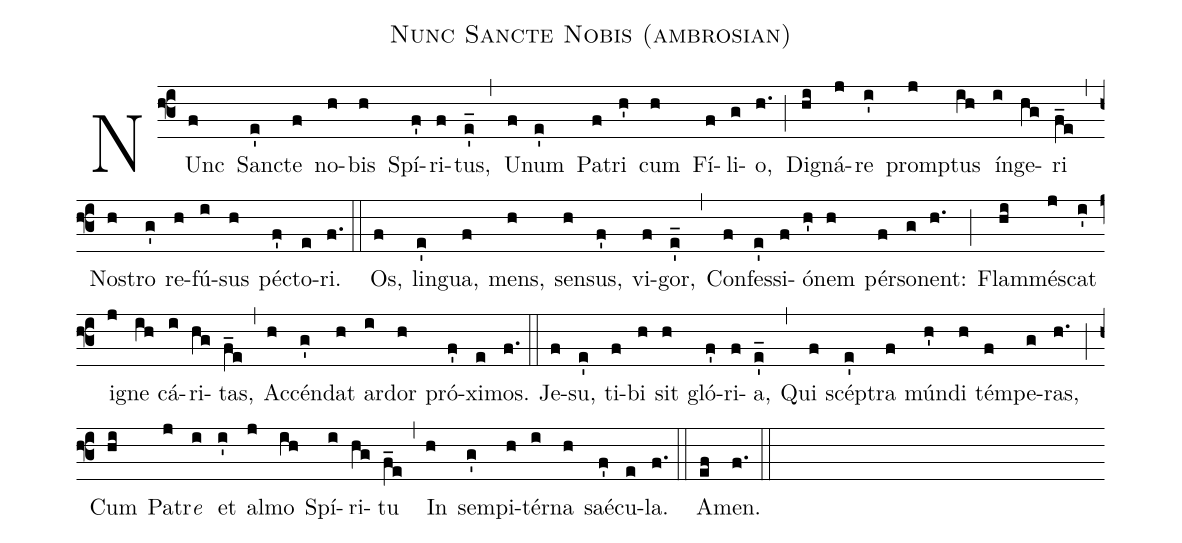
name: Nunc Sancte Nobis (ambrosian);
%%
(f3) NUnc(f) San(e')cte(f) no(h)bis(h) Spí(f')ri(f)tus,(e'_) (,) U(f)num(e') Pa(f)tri(h') cum(h) Fí(f)li(g)o,(h.) (;) Di(hi)gná(j)re(i') prom(j)ptus(ih) ín(i)ge(hg)ri(f_e) (,) No(h)stro(g') re(h)fú(i)sus(h) pé(f')cto(e)ri.(f.) (::)

Os,(f) lin(e')gua,(f) mens,(h) sen(h)sus,(f') vi(f)gor,(e'_) (,)
Con(f)fes(e')si(f)ó(h')nem(h) pér(f)so(g)nent:(h.) (;)
Flam(hi)mé(j)scat(i') i(j)gne(ih) cá(i)ri(hg)tas,(f_e) (,)
Ac(h)cén(g')dat(h) ar(i)dor(h) pró(f')xi(e)mos.(f.) (::)

Je(f)su,(e') ti(f)bi(h) sit(h) gló(f')ri(f)a,(e'_) (,)
Qui(f) scép(e')tra(f) mún(h')di(h) tém(f)pe(g)ras,(h.) (;)
Cum(hi) Pa(j)tr<i>e</i>(i) et(i') al(j)mo(ih) Spí(i)ri(hg)tu(f_e) (,)
In(h) sem(g')pi(h)tér(i)na(h) saé(f')cu(e)la.(f.) (::)
A(ef)men.(f.) (::)
